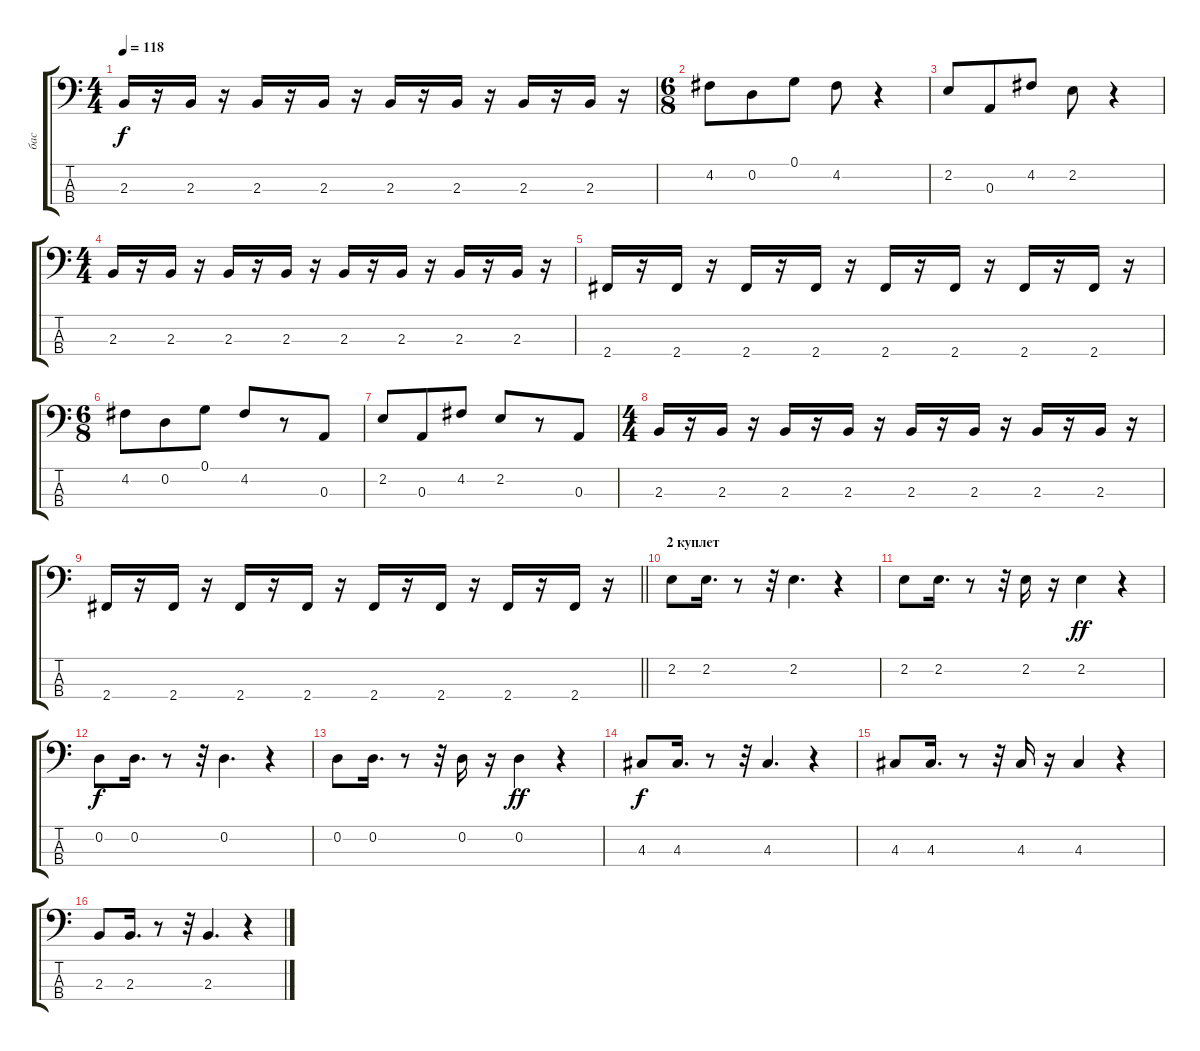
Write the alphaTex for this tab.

\track ("бас" "бас") {instrument electricbassfinger}
\staff {score tabs}
\tuning (G2 D2 A1 E1) {hide}
\ts (4 4)
\tempo 118
\clef f4
\ks c
2.3.16{dy f} r.16 2.3.16 r.16 2.3.16 r.16 2.3.16 r.16 2.3.16 r.16 2.3.16 r.16 2.3.16 r.16 2.3.16 r.16 |
\ts (6 8)
4.2.8 0.2.8 0.1.8 4.2.8 r.4 |
2.2.8 0.3.8 4.2.8 2.2.8 r.4 |
\ts (4 4)
2.3.16 r.16 2.3.16 r.16 2.3.16 r.16 2.3.16 r.16 2.3.16 r.16 2.3.16 r.16 2.3.16 r.16 2.3.16 r.16 |
2.4.16 r.16 2.4.16 r.16 2.4.16 r.16 2.4.16 r.16 2.4.16 r.16 2.4.16 r.16 2.4.16 r.16 2.4.16 r.16 |
\ts (6 8)
4.2.8 0.2.8 0.1.8 4.2.8 r.8 0.3.8 |
2.2.8 0.3.8 4.2.8 2.2.8 r.8 0.3.8 |
\ts (4 4)
2.3.16 r.16 2.3.16 r.16 2.3.16 r.16 2.3.16 r.16 2.3.16 r.16 2.3.16 r.16 2.3.16 r.16 2.3.16 r.16 |
\barLineRight lightlight
2.4.16 r.16 2.4.16 r.16 2.4.16 r.16 2.4.16 r.16 2.4.16 r.16 2.4.16 r.16 2.4.16 r.16 2.4.16 r.16 |
\section ("" "2 куплет")
2.2.8 2.2.16{d} r.8 r.32 2.2.4{d} r.4 |
2.2.8 2.2.16{d} r.8 r.32 2.2.16 r.16 2.2.4{dy ff} r.4 |
0.2.8{dy f} 0.2.16{d} r.8 r.32 0.2.4{d} r.4 |
0.2.8 0.2.16{d} r.8 r.32 0.2.16 r.16 0.2.4{dy ff} r.4 |
4.3.8{dy f} 4.3.16{d} r.8 r.32 4.3.4{d} r.4 |
4.3.8 4.3.16{d} r.8 r.32 4.3.16 r.16 4.3.4 r.4 |
2.3.8 2.3.16{d} r.8 r.32 2.3.4{d} r.4
